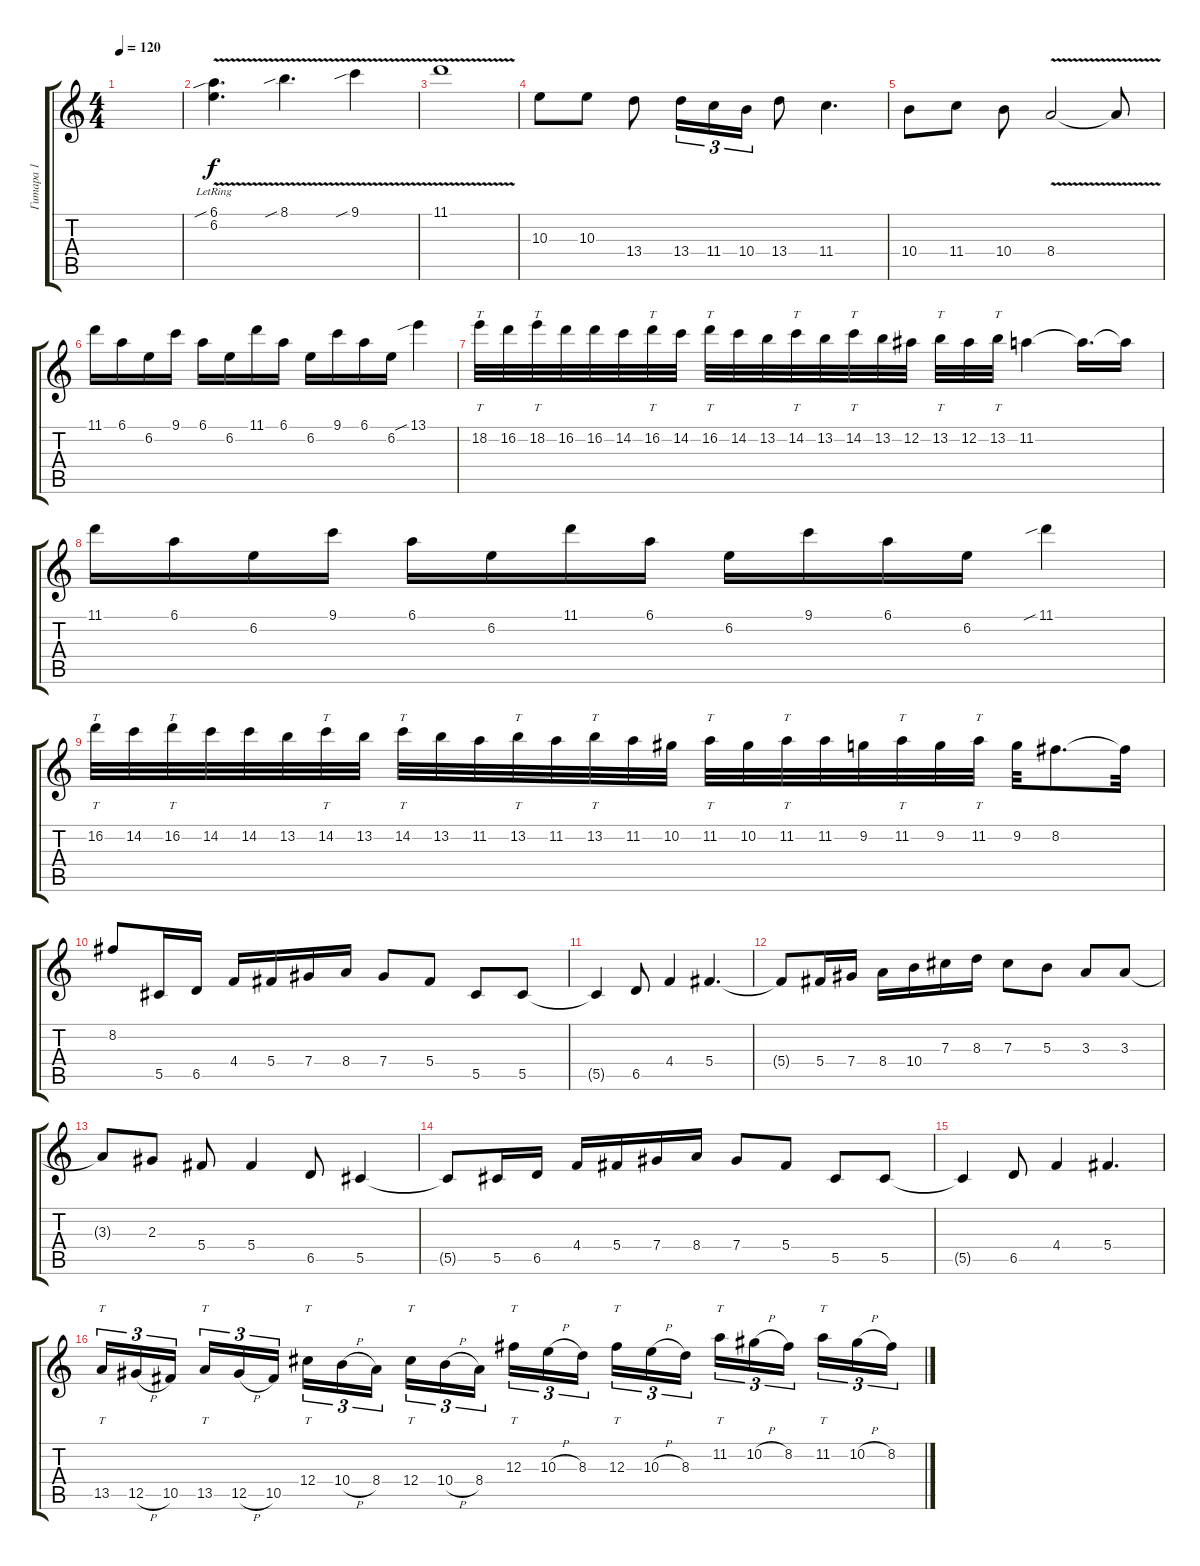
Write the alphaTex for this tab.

\track ("Гитара 1" "Гитара 1") {instrument overdrivenguitar}
\staff {score tabs}
\tuning (Eb4 Bb3 Gb3 Db3 Ab2 Eb2) {hide}
\ts (4 4)
\tempo 120
\clef g2
\ks c
|
(6.1{v sib} 6.2{lr}).4{d} 8.1{v sib}.4{d} 9.1{v sib}.4 |
11.1{v}.1 |
10.3.8 10.3.8 13.4.8 13.4.16{tu (3 2)} 11.4.16{tu (3 2)} 10.4.16{tu (3 2)} 13.4.8 11.4.4{d} |
10.4.8 11.4.8 10.4.8 8.4{v}.2 8.4{t}.8 |
11.1.16 6.1.16 6.2.16 9.1.16 6.1.16 6.2.16 11.1.16 6.1.16 6.2.16 9.1.16 6.1.16 6.2.16 13.1{sib}.4 |
18.2.32{tt} 16.2.32 18.2.32{tt} 16.2.32 16.2.32 14.2.32 16.2.32{tt} 14.2.32 16.2.32{tt} 14.2.32 13.2.32 14.2.32{tt} 13.2.32 14.2.32{tt} 13.2.32 12.2.32 13.2.32{tt} 12.2.32 13.2.32{tt} 11.2.4 11.2{t}.16{d} 11.2{t}.16 |
11.1.16 6.1.16 6.2.16 9.1.16 6.1.16 6.2.16 11.1.16 6.1.16 6.2.16 9.1.16 6.1.16 6.2.16 11.1{sib}.4 |
16.2.32{tt} 14.2.32 16.2.32{tt} 14.2.32 14.2.32 13.2.32 14.2.32{tt} 13.2.32 14.2.32{tt} 13.2.32 11.2.32 13.2.32{tt} 11.2.32 13.2.32{tt} 11.2.32 10.2.32 11.2.32{tt} 10.2.32 11.2.32{tt} 11.2.32 9.2.32 11.2.32{tt} 9.2.32 11.2.32{tt} 9.2.32 8.2.8{d} 8.2{t}.32 |
8.2.8 5.5.16 6.5.16 4.4.16 5.4.16 7.4.16 8.4.16 7.4.8 5.4.8 5.5.8 5.5.8 |
5.5{t}.4 6.5.8 4.4.4 5.4.4{d} |
5.4{t}.8 5.4.16 7.4.16 8.4.16 10.4.16 7.3.16 8.3.16 7.3.8 5.3.8 3.3.8 3.3.8 |
3.3{t}.8 2.3.8 5.4.8 5.4.4 6.5.8 5.5.4 |
5.5{t}.8 5.5.16 6.5.16 4.4.16 5.4.16 7.4.16 8.4.16 7.4.8 5.4.8 5.5.8 5.5.8 |
5.5{t}.4 6.5.8 4.4.4 5.4.4{d} |
13.5.16{tt tu (3 2)} 12.5{h}.16{tu (3 2)} 10.5.16{tu (3 2) beam splitsecondary} 13.5.16{tt tu (3 2)} 12.5{h}.16{tu (3 2)} 10.5.16{tu (3 2)} 12.4.16{tt tu (3 2)} 10.4{h}.16{tu (3 2)} 8.4.16{tu (3 2) beam splitsecondary} 12.4.16{tt tu (3 2)} 10.4{h}.16{tu (3 2)} 8.4.16{tu (3 2)} 12.3.16{tt tu (3 2)} 10.3{h}.16{tu (3 2)} 8.3.16{tu (3 2) beam splitsecondary} 12.3.16{tt tu (3 2)} 10.3{h}.16{tu (3 2)} 8.3.16{tu (3 2)} 11.2.16{tt tu (3 2)} 10.2{h}.16{tu (3 2)} 8.2.16{tu (3 2) beam splitsecondary} 11.2.16{tt tu (3 2)} 10.2{h}.16{tu (3 2)} 8.2.16{tu (3 2)}
